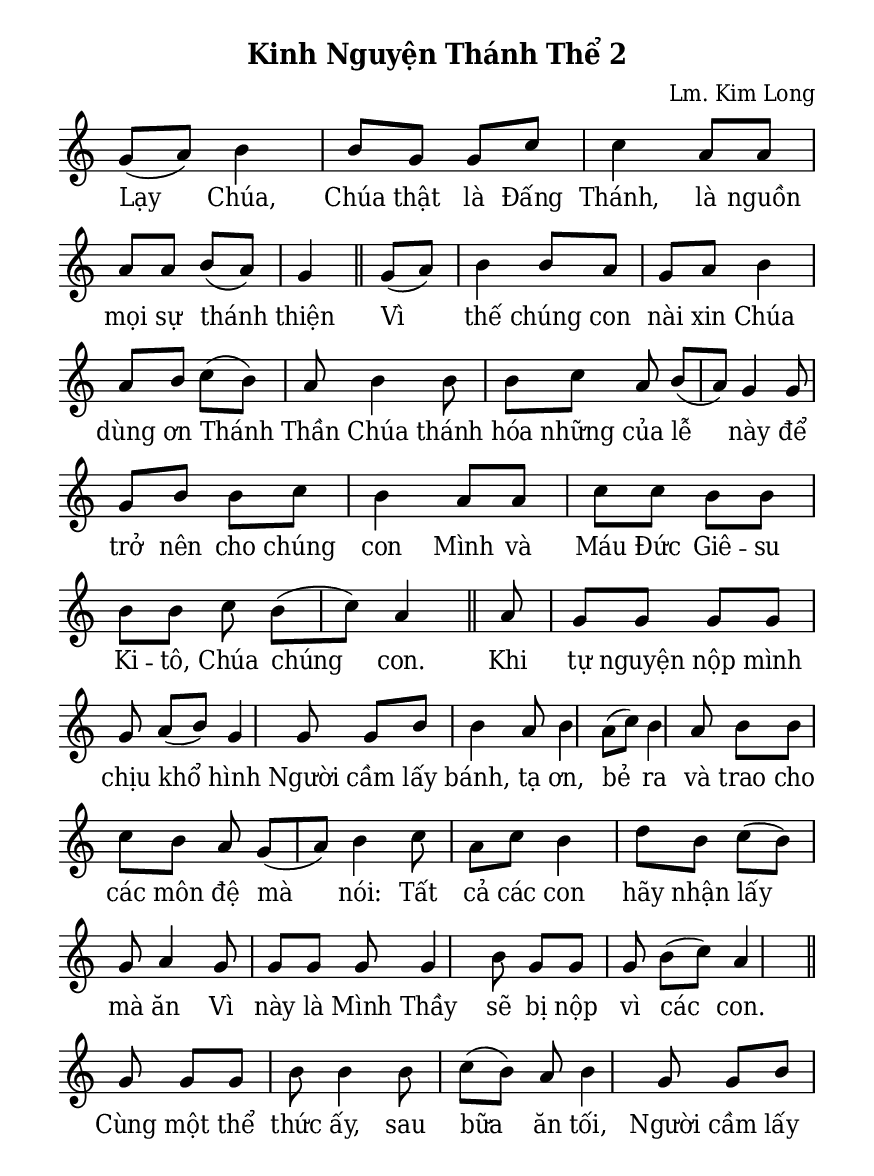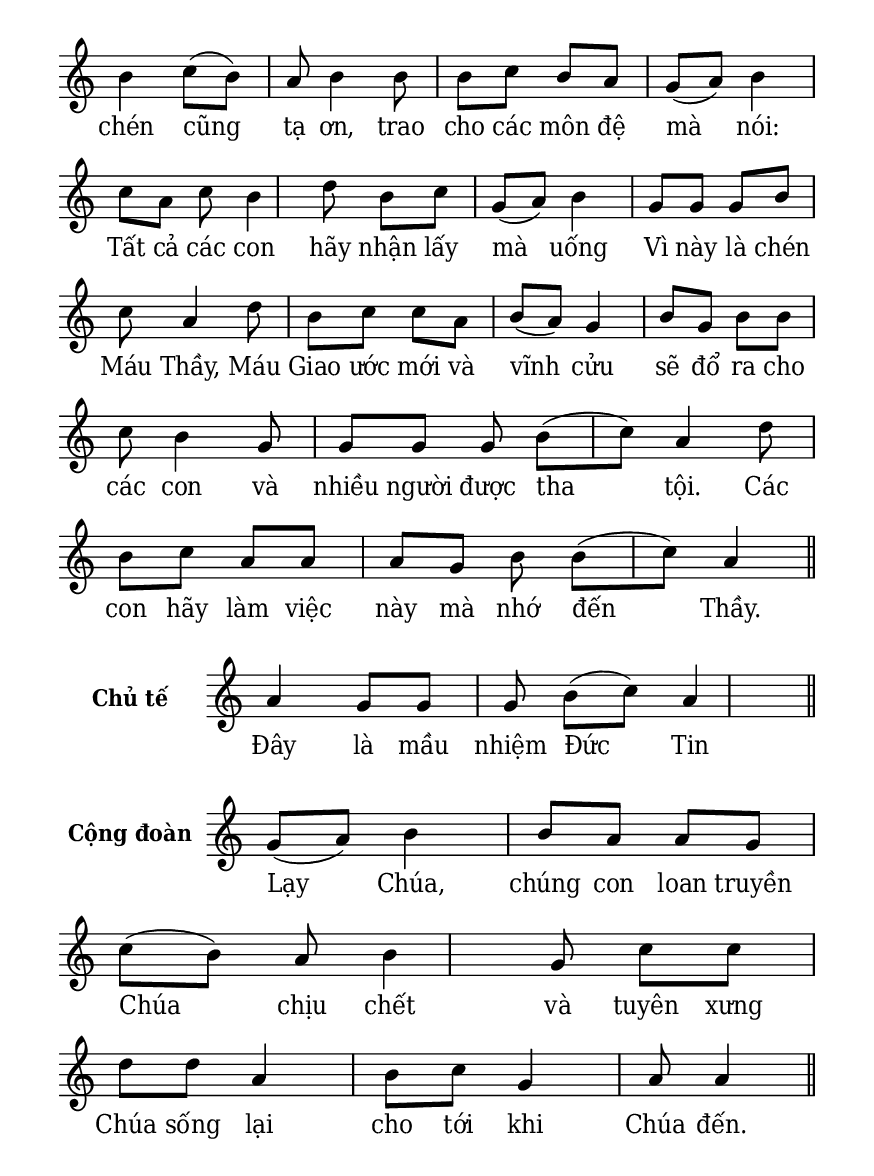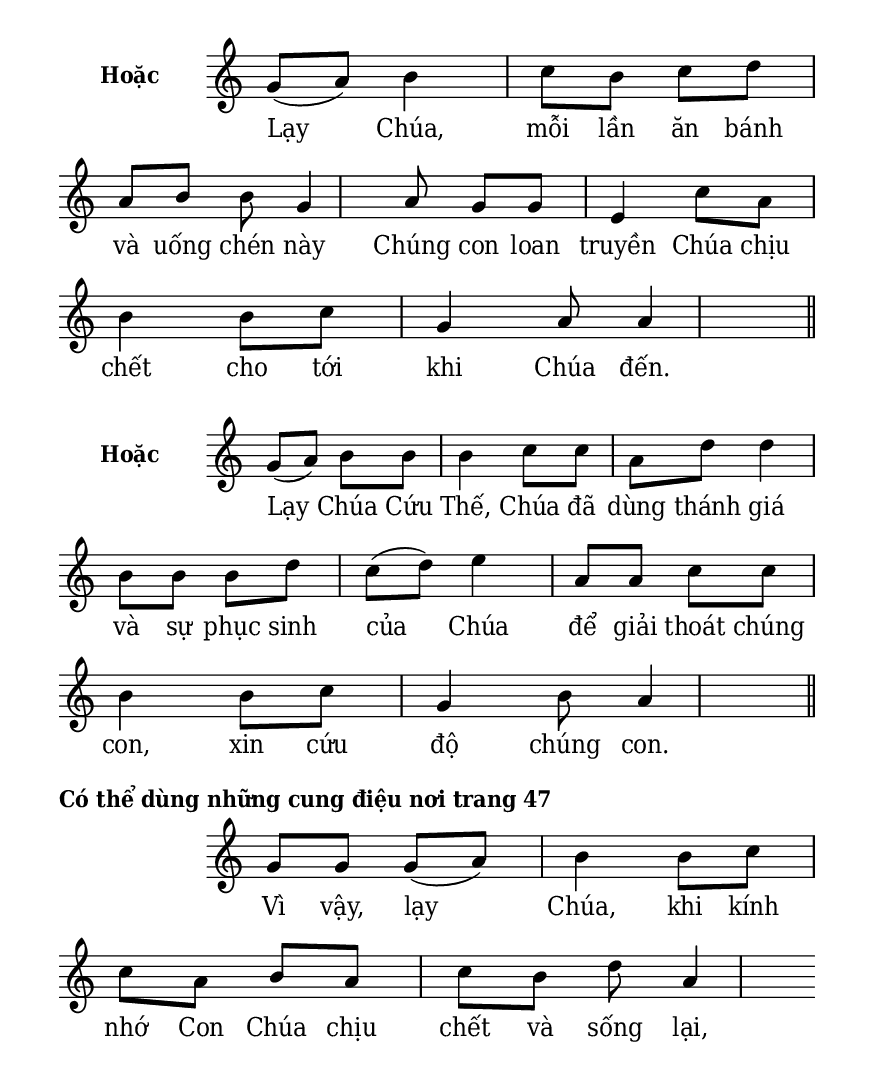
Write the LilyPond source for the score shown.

% Cài đặt chung
\version "2.22.1"
\include "english.ly"

\header {
  subtitle = \markup { \huge \bold "Kinh Nguyện Thánh Thể 2" }
  composer = "Lm. Kim Long"
  %arranger = " "
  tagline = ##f
}

% Nhạc
nhacMauMot = \relative c'' {
  g8 ([a]) b4 b8 g g c c4 a8 a a a b ([a]) g4 \bar "||"
  g8 ([a]) b4 b8 a g a b4 a8 b c ([b]) a b4 b8 b c
  a b ([a]) g4 g8 g b b c b4 a8 a c c b b b b
  c b ([c]) a4 \bar "||"
  
  a8 g g g g g a ([b]) g4 g8 g b
  b4 a8 b4 a8 ([c]) b4 a8 b b c b a g ([a]) b4 c8 a c
  b4 d8 b c ([b]) g a4 g8 g g g g4 b8 g g g b ([c]) a4 \bar "||"
  
  g8 g g b b4 b8 c ([b]) a b4 g8 g b b4 c8 ([b]) a b4 b8
  b c b a g ([a]) b4 c8 a c b4 d8 b c g ([a]) b4
  g8 g g b c a4 d8 b c c a b ([a]) g4 b8 g b b c
  b4 g8 g g g b ([c]) a4 d8 b c a a a g b b ([c]) a4 \bar "||"
}

nhacMauHai = \relative c'' {
  a4 g8 g g b ([c]) a4 \bar "||"
}

nhacMauBa = \relative c'' {
  g8 ([a]) b4 b8 a a g c ([b]) a b4
  g8 c c d d a4 b8 c g4 a8 a4 \bar "||"
}

nhacMauBon = \relative c'' {
  g8 ([a]) b4 c8 b c d a b b g4
  a8 g g e4 c'8 a b4 b8 c g4 a8 a4 \bar "||"
}

nhacMauNam = \relative c'' {
  g8 ([a]) b b b4 c8 c a d d4 b8 b b
  d c ([d]) e4 a,8 a c c b4 b8 c g4 b8 a4 \bar "||"
}

nhacMauSau = \relative c'' {
  g8 g g ([a]) b4 b8 c c a b a8 c b d a4
}

% Lời
loiMauMot = \lyricmode {
  Lạy Chúa, Chúa thật là Đấng Thánh, là nguồn mọi sự thánh thiện
  Vì thế chúng con nài xin Chúa dùng ơn Thánh Thần Chúa
  thánh hóa những của lễ này để trở nên cho chúng con
  Mình và Máu Đức Giê -- su Ki -- tô, Chúa chúng con.
  Khi tự nguyện nộp mình chịu khổ hình
  Người cầm lấy bánh, tạ ơn, bẻ ra và trao cho các môn đệ mà nói:
  Tất cả các con hãy nhận lấy mà ăn
  Vì này là Mình Thầy sẽ bị nộp vì các con.
  Cùng một thể thức ấy, sau bữa ăn tối,
  Người cầm lấy chén cũng tạ ơn, trao cho các môn đệ mà nói:
  Tất cả các con hãy nhận lấy mà uống
  Vì này là chén Máu Thầy, Máu Giao ước mới và vĩnh cửu
  sẽ đổ ra cho các con và nhiều người được tha tội.
  Các con hãy làm việc này mà nhớ đến Thầy.
}

loiMauHai = \lyricmode {
  Đây là mầu nhiệm Đức Tin
}

loiMauBa = \lyricmode {
  Lạy Chúa, chúng con loan truyền Chúa chịu chết
  và tuyên xưng Chúa sống lại cho tới khi Chúa đến.
}

loiMauBon = \lyricmode {
  Lạy Chúa, mỗi lần ăn bánh và uống chén này
  Chúng con loan truyền Chúa chịu chết
  cho tới khi Chúa đến.
}

loiMauNam = \lyricmode {
  Lạy Chúa Cứu Thế, Chúa đã dùng thánh giá
  và sự phục sinh của Chúa để giải thoát chúng con,
  xin cứu độ chúng con.
}

loiMauSau = \lyricmode {
  Vì vậy, lạy Chúa, khi kính nhớ Con Chúa chịu chết và sống lại,
  Chúng con dâng lên Chúa Bánh trường sinh và chén cứu độ này
  để tạ ơn Chúa, vì Chúa đã thương cho chúng con
  được xứng đáng hầu cận trước Tôn Nhan và phụng sự Chú.
  Chúng con tha thiết nài xin Chúa cho chúng con
  khi thông phần Mình và Máu Đức Ki -- tô được quy tụ nên một
  nhờ Chúa Thánh Thần.
  Lạy Chúa, xin nhớ đến Hội Thánh Chúa lan rộng khắp hoàn cầu,
  để kiện toàn Hội Thánh trong đức mến
  cùng với Đức Giáo Hoàng "..." "..." "..."
  Đức Giám mục "..." "..." "..." chúng con cùng toàn thể hàng giáo sĩ.
  Xin nhớ đến tôi tớ Chúa là "..." "..."
  (và "..." "...") Chúa đã gọi ra khỏi đời này về với Chúa.
  Xin cho kẻ đã chết như Con Chúa thì cũng được sống lại với Người.
  Xin Chúa cũng nhớ đến anh chị em chúng con
  đang an nghỉ trong niềm hy vọng sống lại, và mọi người,
  đặc biệt các bậc tổ tiên ông bà cha mẹ
  và thân bằng quyến thuộc chúng con đã ly trần
  trong tình thương của Chúa.
  Xin cho hết thảy được vào hưởng ánh sáng tôn nhan Chúa.
  Chúng con nài xin Chúa thương xót tất cả chúng con,
  cho chúng con được hưởng sự sống đời đời
  cùng với Đức Trinh nữ Ma -- ri -- a, các thánh Tông Đồ
  và toàn thể các thánh đã sống đẹp lòng Chúa qua mọi thời đại,
  và cùng với các ngài, chúng con được ca ngợi
  và tôn vinh Chúa nhờ Đức Giê -- su Ki -- tô, Con Chúa.
}

% Dàn trang
\paper {
  #(set-paper-size "a5")
  top-margin = 10\mm
  bottom-margin = 10\mm
  left-margin = 10\mm
  right-margin = 10\mm
  indent = #0
  #(define fonts
	 (make-pango-font-tree "Deja Vu Serif Condensed"
	 		       "Deja Vu Serif Condensed"
			       "Deja Vu Serif Condensed"
			       (/ 20 20)))
  print-page-number = ##f
}

TongNhip = {
  \key c \major
  \time 2/4
  \set Timing.beamExceptions = #'()
  \set Timing.baseMoment = #(ly:make-moment 1/4)
}

% Đổi kích thước nốt cho bè phụ
notBePhu =
#(define-music-function (font-size music) (number? ly:music?)
   (for-some-music
     (lambda (m)
       (if (music-is-of-type? m 'rhythmic-event)
           (begin
             (set! (ly:music-property m 'tweaks)
                   (cons `(font-size . ,font-size)
                         (ly:music-property m 'tweaks)))
             #t)
           #f))
     music)
   music)

\score {
  <<
    \new Staff \with {
      \remove "Time_signature_engraver"
    }
    <<
        \clef treble
        \new Voice = beSop {
          \TongNhip \nhacMauMot
        }
      \new Lyrics \lyricsto beSop \loiMauMot
    >>
  >>
  \layout {
    %indent = 25
    \override Lyrics.LyricSpace.minimum-distance = #0.7
    \override Score.BarNumber.break-visibility = ##(#f #f #f)
    \override Score.SpacingSpanner.uniform-stretching = ##t
    \set Score.defaultBarType = ""
    \set Score.barAlways = ##t
  }
}

\score {
  <<
    \new Staff \with {
      \remove "Time_signature_engraver"
      instrumentName = \markup {
        \bold "Chủ tế"
      }
    }
    <<
        \clef treble
        \new Voice = beSop {
          \TongNhip \nhacMauHai
        }
      \new Lyrics \lyricsto beSop \loiMauHai
    >>
  >>
  \layout {
    indent = 25
    \override Lyrics.LyricSpace.minimum-distance = #0.7
    \override Score.BarNumber.break-visibility = ##(#f #f #f)
    \override Score.SpacingSpanner.uniform-stretching = ##t
    \override LyricHyphen.minimum-distance = #0.5
    \set Score.defaultBarType = ""
    \set Score.barAlways = ##t
    ragged-last = ##f
  }
}

\score {
  <<
    \new Staff \with {
      \remove "Time_signature_engraver"
      instrumentName = \markup {
        \bold "Cộng đoàn"
      }
    }
    <<
        \clef treble
        \new Voice = beSop {
          \TongNhip \nhacMauBa
        }
      \new Lyrics \lyricsto beSop \loiMauBa
    >>
  >>
  \layout {
    indent = 25
    \override Lyrics.LyricSpace.minimum-distance = #0.7
    \override Score.BarNumber.break-visibility = ##(#f #f #f)
    \override Score.SpacingSpanner.uniform-stretching = ##t
    \override LyricHyphen.minimum-distance = #0.5
    \set Score.defaultBarType = ""
    \set Score.barAlways = ##t
  }
}

\score {
  <<
    \new Staff \with {
      \remove "Time_signature_engraver"
      instrumentName = \markup {
        \bold "Hoặc"
      }
    }
    <<
        \clef treble
        \new Voice = beSop {
          \TongNhip \nhacMauBon
        }
      \new Lyrics \lyricsto beSop \loiMauBon
    >>
  >>
  \layout {
    indent = 25
    \override Lyrics.LyricSpace.minimum-distance = #0.7
    \override Score.BarNumber.break-visibility = ##(#f #f #f)
    \override Score.SpacingSpanner.uniform-stretching = ##t
    \override LyricHyphen.minimum-distance = #0.5
    \set Score.defaultBarType = ""
    \set Score.barAlways = ##t
  }
}

\score {
  <<
    \new Staff \with {
      \remove "Time_signature_engraver"
      instrumentName = \markup {
        \bold "Hoặc"
      }
    }
    <<
        \clef treble
        \new Voice = beSop {
          \TongNhip \nhacMauNam
        }
      \new Lyrics \lyricsto beSop \loiMauNam
    >>
  >>
  \layout {
    indent = 25
    \override Lyrics.LyricSpace.minimum-distance = #0.7
    \override Score.BarNumber.break-visibility = ##(#f #f #f)
    \override Score.SpacingSpanner.uniform-stretching = ##t
    \override LyricHyphen.minimum-distance = #0.5
    \set Score.defaultBarType = ""
    \set Score.barAlways = ##t
    ragged-last = ##f
  }
}

\markup {
  \bold "Có thể dùng những cung điệu nơi trang 47"
}

\score {
  <<
    \new Staff \with {
      \remove "Time_signature_engraver"
    }
    <<
        \clef treble
        \new Voice = beSop {
          \TongNhip \nhacMauSau
        }
      \new Lyrics \lyricsto beSop \loiMauSau
    >>
  >>
  \layout {
    indent = 25
    ragged-right = ##f
    \override Lyrics.LyricSpace.minimum-distance = #0.7
    \override Score.BarNumber.break-visibility = ##(#f #f #f)
    \override Score.SpacingSpanner.uniform-stretching = ##t
    \override LyricHyphen.minimum-distance = #0.5
    \set Score.defaultBarType = ""
    \set Score.barAlways = ##t
  }
}
